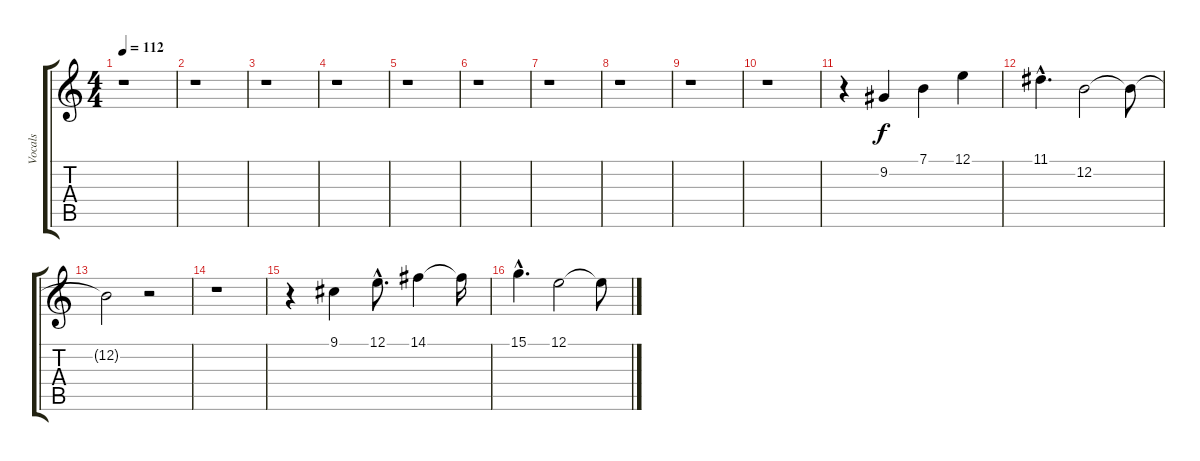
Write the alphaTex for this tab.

\track ("Vocals" "Vocals") {instrument panflute}
\staff {score tabs}
\tuning (E4 B3 G3 D3 A2 E2) {hide}
\ts (4 4)
\tempo 112
\clef g2
\ks c
r.1{dy f instrument panflute} |
r.1 |
r.1 |
r.1 |
r.1 |
r.1 |
r.1 |
r.1 |
r.1 |
r.1 |
r.4 9.2.4 7.1.4 12.1.4 |
11.1{hac}.4{d} 12.2.2 12.2{t}.8 |
12.2{t}.2 r.2 |
r.1 |
r.4 9.1.4 12.1{hac}.8{d} 14.1.4 14.1{t}.16 |
15.1{hac}.4{d} 12.1.2 12.1{t}.8
